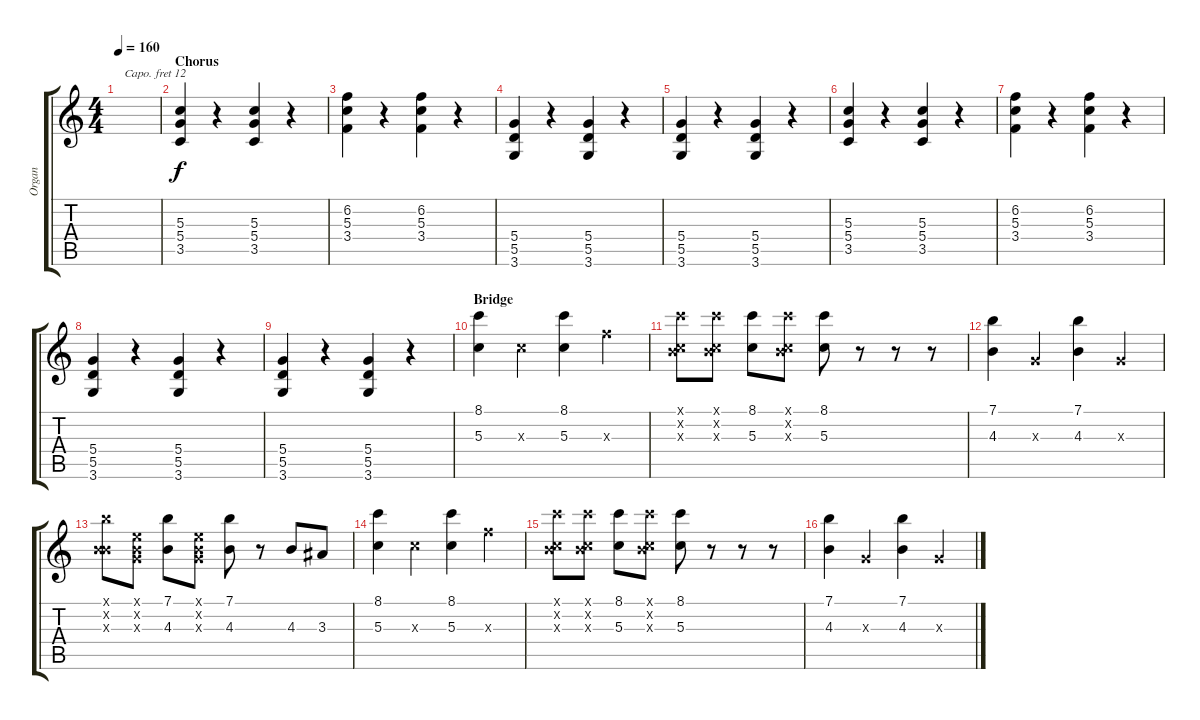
\track ("Organ" "Organ") {instrument drawbarorgan}
\staff {score tabs}
\capo 12
\tuning (E4 B3 G3 D3 A2 E2) {hide}
\ts (4 4)
\tempo 160
\clef g2
\ks c
|
\section ("" "Chorus")
(5.3 5.4 3.5).4 r.4 (5.3 5.4 3.5).4 r.4 |
(6.2 5.3 3.4).4 r.4 (6.2 5.3 3.4).4 r.4 |
(5.4 5.5 3.6).4 r.4 (5.4 5.5 3.6).4 r.4 |
(5.4 5.5 3.6).4 r.4 (5.4 5.5 3.6).4 r.4 |
(5.3 5.4 3.5).4 r.4 (5.3 5.4 3.5).4 r.4 |
(6.2 5.3 3.4).4 r.4 (6.2 5.3 3.4).4 r.4 |
(5.4 5.5 3.6).4 r.4 (5.4 5.5 3.6).4 r.4 |
(5.4 5.5 3.6).4 r.4 (5.4 5.5 3.6).4 r.4 |
\section ("" "Bridge")
(8.1 5.3).4 5.3{x}.4 (8.1 5.3).4 10.3{x}.4 |
(8.1{x} 0.2{x} 5.3{x}).8 (8.1{x} 0.2{x} 5.3{x}).8 (8.1 5.3).8 (8.1{x} 0.2{x} 5.3{x}).8 (8.1 5.3).8 r.8 r.8 r.8 |
(7.1 4.3).4 0.3{x}.4 (7.1 4.3).4 0.3{x}.4 |
(7.1{x} 0.2{x} 4.3{x}).8 (0.1{x} 0.2{x} 0.3{x}).8 (7.1 4.3).8 (0.1{x} 0.2{x} 0.3{x}).8 (7.1 4.3).8 r.8 4.3.8 3.3.8 |
(8.1 5.3).4 5.3{x}.4 (8.1 5.3).4 10.3{x}.4 |
(8.1{x} 0.2{x} 5.3{x}).8 (8.1{x} 0.2{x} 5.3{x}).8 (8.1 5.3).8 (8.1{x} 0.2{x} 5.3{x}).8 (8.1 5.3).8 r.8 r.8 r.8 |
(7.1 4.3).4 0.3{x}.4 (7.1 4.3).4 0.3{x}.4
